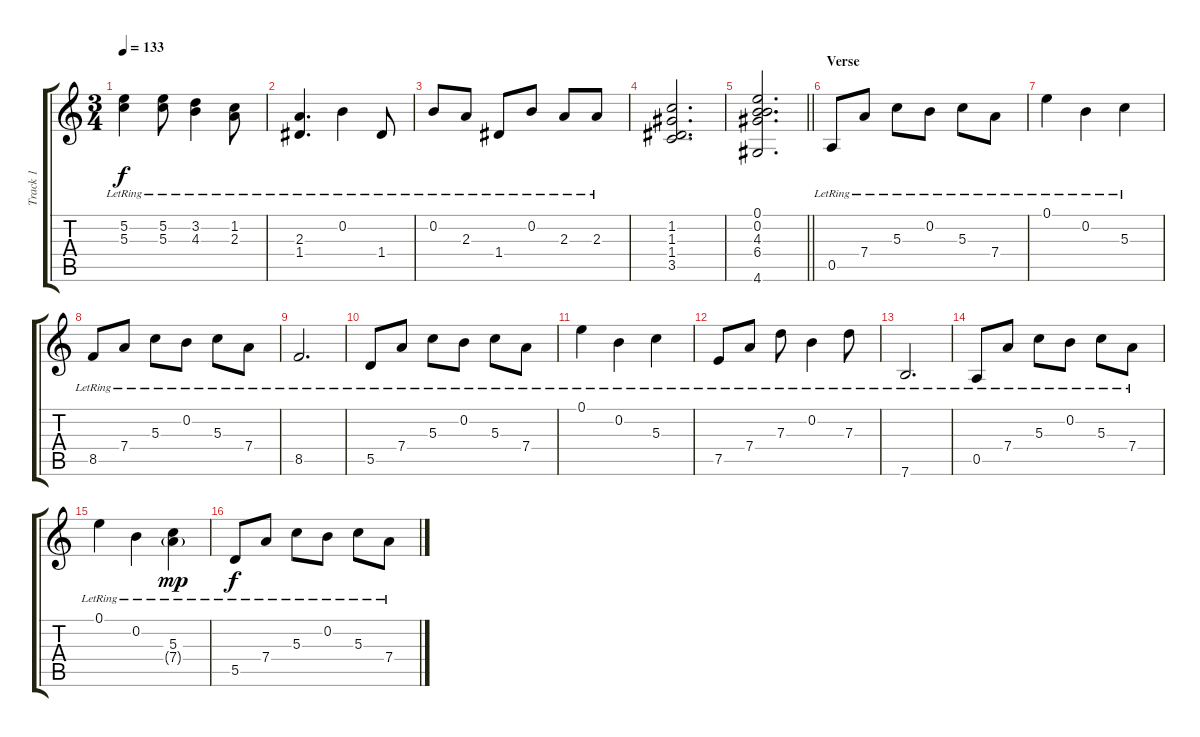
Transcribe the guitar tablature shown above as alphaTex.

\track ("Track 1" "Track 1") {instrument distortionguitar}
\staff {score tabs}
\tuning (E4 B3 G3 D3 A2 E2) {hide}
\ts (3 4)
\tempo 133
\clef g2
\ks c
(5.2{lr} 5.3{lr}).4{dy f} (5.2{lr} 5.3{lr}).8 (3.2{lr} 4.3{lr}).4 (1.2{lr} 2.3{lr}).8 |
(2.3{lr} 1.4{lr}).4{d} 0.2{lr}.4 1.4{lr}.8 |
0.2{lr}.8 2.3{lr}.8 1.4{lr}.8 0.2{lr}.8 2.3{lr}.8 2.3{lr}.8 |
(1.2 1.3 1.4 3.5).2{d} |
\barLineRight lightlight
(0.1 0.2 4.3 6.4 4.6).2{d} |
\section ("" "Verse")
0.5{lr}.8 7.4{lr}.8 5.3{lr}.8 0.2{lr}.8 5.3{lr}.8 7.4{lr}.8 |
0.1{lr}.4 0.2{lr}.4 5.3{lr}.4 |
8.5{lr}.8 7.4{lr}.8 5.3{lr}.8 0.2{lr}.8 5.3{lr}.8 7.4{lr}.8 |
8.5{lr}.2{d} |
5.5{lr}.8 7.4{lr}.8 5.3{lr}.8 0.2{lr}.8 5.3{lr}.8 7.4{lr}.8 |
0.1{lr}.4 0.2{lr}.4 5.3{lr}.4 |
7.5{lr}.8 7.4{lr}.8 7.3{lr}.8 0.2{lr}.4 7.3{lr}.8 |
7.6{lr}.2{d} |
0.5{lr}.8 7.4{lr}.8 5.3{lr}.8 0.2{lr}.8 5.3{lr}.8 7.4{lr}.8 |
0.1{lr}.4 0.2{lr}.4 (5.3 7.4{g lr}).4{dy mp} |
5.5{lr}.8{dy f} 7.4{lr}.8 5.3{lr}.8 0.2{lr}.8 5.3{lr}.8 7.4{lr}.8
